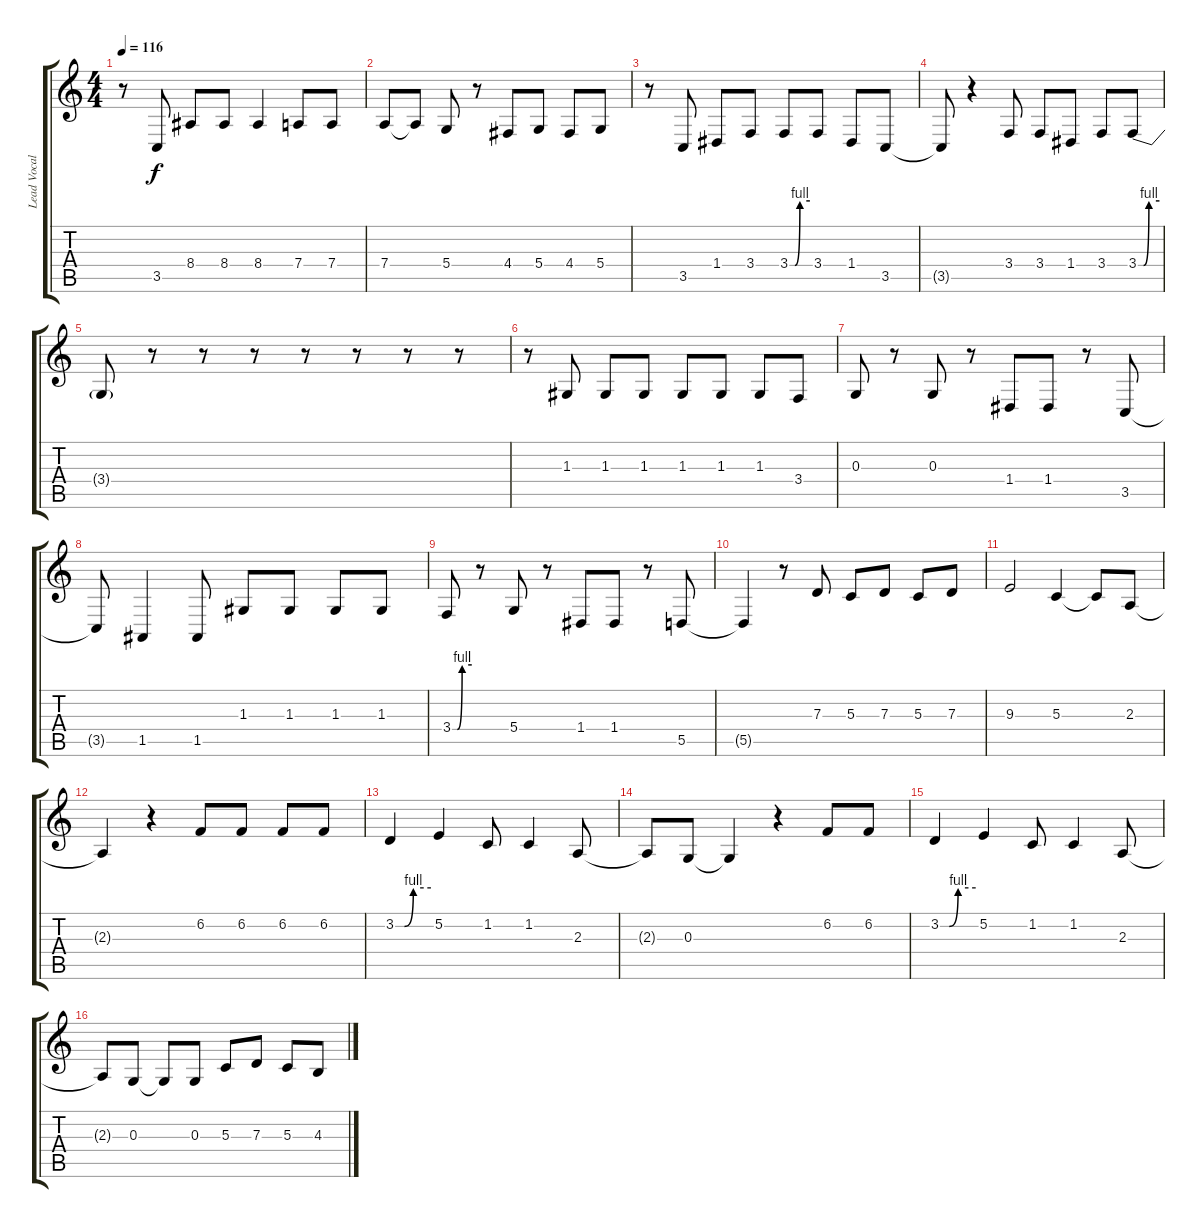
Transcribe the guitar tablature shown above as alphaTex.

\track ("Lead Vocal" "Lead Vocal") {instrument lead2sawtooth}
\staff {score tabs}
\tuning (E4 B3 G3 D3 A2 E2) {hide}
\ts (4 4)
\tempo 116
\clef g2
\ks c
r.8{dy f} 3.5.8 8.4.8 8.4.8 8.4.4 7.4.8 7.4.8 |
7.4.8 7.4{t}.8 5.4.8 r.8 4.4.8 5.4.8 4.4.8 5.4.8 |
r.8 3.5.8 1.4.8 3.4.8 3.4{be (custom 0 0 15 0 30 4 60 4)}.8 3.4.8 1.4.8 3.5.8 |
3.5{t}.8 r.4 3.4.8 3.4.8 1.4.8 3.4.8 3.4{be (custom 0 0 15 0 30 4 60 4)}.8 |
3.4{t}.8 r.8 r.8 r.8 r.8 r.8 r.8 r.8 |
r.8 1.3.8 1.3.8 1.3.8 1.3.8 1.3.8 1.3.8 3.4.8 |
0.3.8 r.8 0.3.8 r.8 1.4.8 1.4.8 r.8 3.5.8 |
3.5{t}.8 1.5.4 1.5.8 1.3.8 1.3.8 1.3.8 1.3.8 |
3.4{be (custom 0 0 15 0 30 4 60 4)}.8 r.8 5.4.8 r.8 1.4.8 1.4.8 r.8 5.5.8 |
5.5{t}.4 r.8 7.3.8 5.3.8 7.3.8 5.3.8 7.3.8 |
9.3.2 5.3.4 5.3{t}.8 2.3.8 |
2.3{t}.4 r.4 6.2.8 6.2.8 6.2.8 6.2.8 |
3.2{be (custom 0 0 15 0 30 4 60 4)}.4 5.2.4 1.2.8 1.2.4 2.3.8 |
2.3{t}.8 0.3.8 0.3{t}.4 r.4 6.2.8 6.2.8 |
3.2{be (custom 0 0 15 0 30 4 60 4)}.4 5.2.4 1.2.8 1.2.4 2.3.8 |
2.3{t}.8 0.3.8 0.3{t}.8 0.3.8 5.3.8 7.3.8 5.3.8 4.3.8
